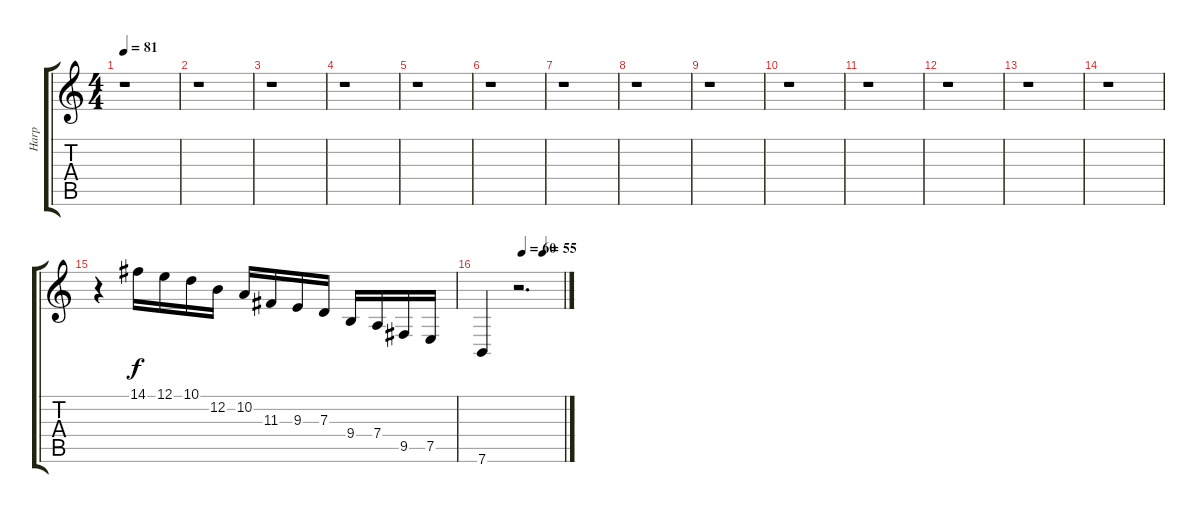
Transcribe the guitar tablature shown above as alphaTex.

\track ("Harp" "Harp") {instrument orchestralharp}
\staff {score tabs}
\tuning (E4 B3 G3 D3 A2 E2) {hide}
\ts (4 4)
\section ("" "")
\tempo 81
\clef g2
\ks c
r.1{dy f instrument orchestralharp} |
r.1 |
r.1 |
r.1 |
r.1 |
r.1 |
r.1 |
r.1 |
r.1 |
r.1 |
r.1 |
r.1 |
r.1 |
r.1 |
r.4 14.1.16 12.1.16 10.1.16 12.2.16 10.2.16 11.3.16 9.3.16 7.3.16 9.4.16 7.4.16 9.5.16 7.5.16 |
\tempo (60 0.5)
\tempo (55 0.75)
7.6.4 r.2{d}
